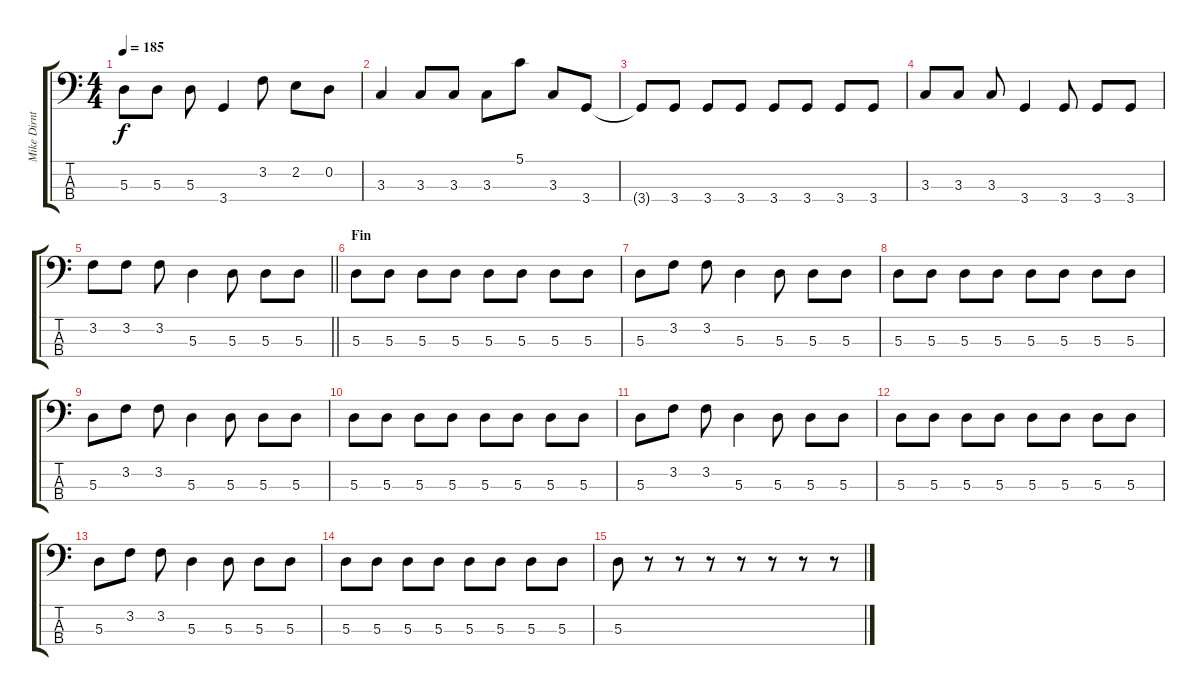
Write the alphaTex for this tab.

\track ("Mike Dirnt" "Mike Dirnt") {instrument electricbasspick}
\staff {score tabs}
\tuning (G2 D2 A1 E1) {hide}
\ts (4 4)
\tempo 185
\clef f4
\ks c
5.3.8{dy f} 5.3.8 5.3.8 3.4.4 3.2.8 2.2.8 0.2.8 |
3.3.4 3.3.8 3.3.8 3.3.8 5.1.8 3.3.8 3.4.8 |
3.4{t}.8 3.4.8 3.4.8 3.4.8 3.4.8 3.4.8 3.4.8 3.4.8 |
3.3.8 3.3.8 3.3.8 3.4.4 3.4.8 3.4.8 3.4.8 |
\barLineRight lightlight
3.2.8 3.2.8 3.2.8 5.3.4 5.3.8 5.3.8 5.3.8 |
\section ("" "Fin")
5.3.8 5.3.8 5.3.8 5.3.8 5.3.8 5.3.8 5.3.8 5.3.8 |
5.3.8 3.2.8 3.2.8 5.3.4 5.3.8 5.3.8 5.3.8 |
5.3.8 5.3.8 5.3.8 5.3.8 5.3.8 5.3.8 5.3.8 5.3.8 |
5.3.8 3.2.8 3.2.8 5.3.4 5.3.8 5.3.8 5.3.8 |
5.3.8 5.3.8 5.3.8 5.3.8 5.3.8 5.3.8 5.3.8 5.3.8 |
5.3.8 3.2.8 3.2.8 5.3.4 5.3.8 5.3.8 5.3.8 |
5.3.8 5.3.8 5.3.8 5.3.8 5.3.8 5.3.8 5.3.8 5.3.8 |
5.3.8 3.2.8 3.2.8 5.3.4 5.3.8 5.3.8 5.3.8 |
5.3.8 5.3.8 5.3.8 5.3.8 5.3.8 5.3.8 5.3.8 5.3.8 |
5.3.8 r.8 r.8 r.8 r.8 r.8 r.8 r.8
